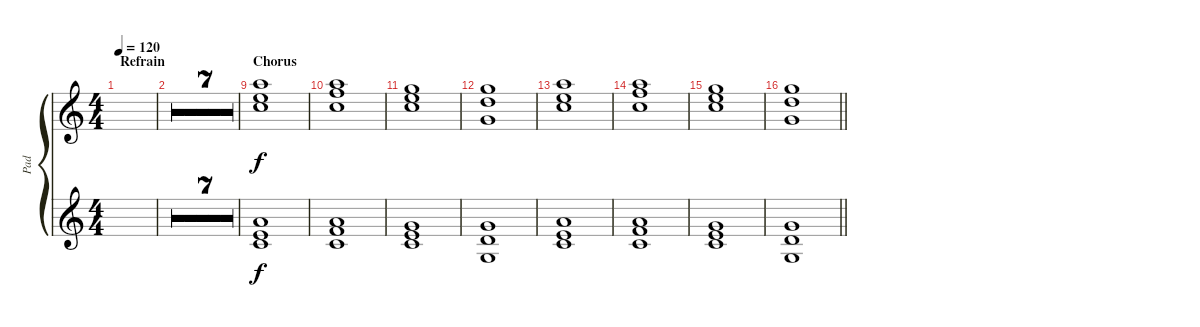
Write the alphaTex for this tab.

\defaultSystemsLayout 4
\bracketExtendMode groupsimilarinstruments
\otherSystemsTrackNameOrientation horizontal
\track ("Pad" "Pad") {multiBarRest instrument pad2warm}
\staff {score}
\tuning (E4 B3 G3 D3 A2 E2)
\ts (4 4)
\section ("" "Refrain")
\tempo 120
\clef g2
\ks c
|
|
|
|
|
|
|
\barLineRight lightlight
|
\section ("" "Chorus")
(17.1 17.2 17.3).1{dy f beam Down} |
(18.2 17.1 17.3).1{beam Down} |
(17.2 15.1 17.3).1{beam Down} |
(15.1 15.2 17.4).1{beam Down} |
(17.1 17.2 17.3).1{beam Down} |
(18.2 17.1 17.3).1{beam Down} |
(17.2 15.1 17.3).1{beam Down} |
\barLineRight lightlight
(15.1 15.2 17.4).1{beam Down}
\staff {score}
\tuning (G2 D2 A1 E1)
\clef g2
\ottava regular
\simile none
\ks c
|
|
|
|
|
|
|
\barLineRight lightlight
|
(26.1 26.2 27.3).1{dy f beam Up} |
(27.2 26.1 27.3).1{beam Up} |
(26.2 24.1 27.3).1{beam Up} |
(24.1 24.2 22.3).1{beam Up} |
(26.1 26.2 27.3).1{beam Up} |
(27.2 26.1 27.3).1{beam Up} |
(26.2 24.1 27.3).1{beam Up} |
\barLineRight lightlight
(24.1 24.2 22.3).1{beam Up}
